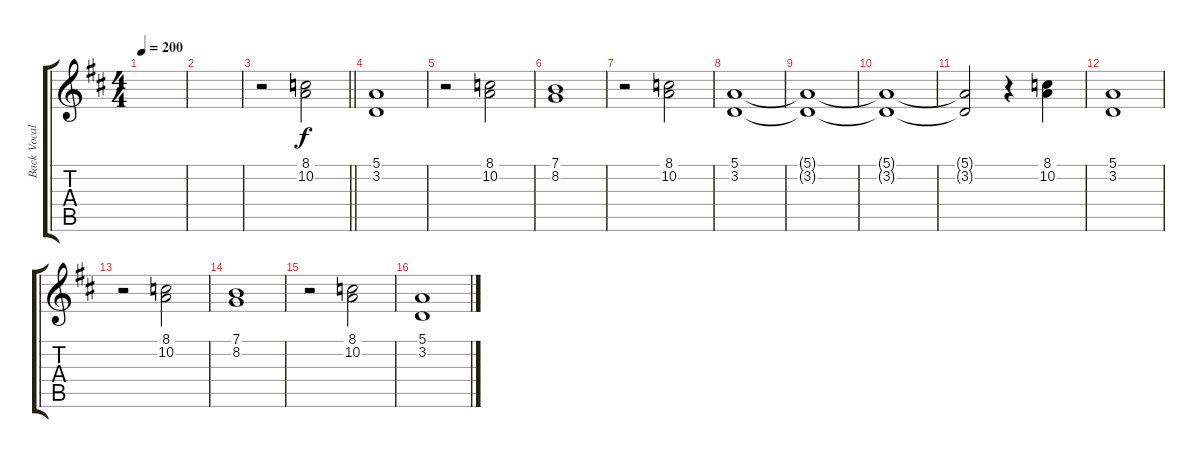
\track ("Back Vocal" "Back Vocal") {instrument choiraahs}
\staff {score tabs}
\tuning (E4 B3 G3 D3 A2 E2) {hide}
\ts (4 4)
\tempo 200
\clef g2
\ks d
|
|
\barLineRight lightlight
r.2 (8.1 10.2).2 |
(5.1 3.2).1 |
r.2 (8.1 10.2).2 |
(7.1 8.2).1 |
r.2 (8.1 10.2).2 |
(5.1 3.2).1 |
(5.1{t} 3.2{t}).1 |
(5.1{t} 3.2{t}).1 |
(5.1{t} 3.2{t}).2 r.4 (8.1 10.2).4 |
(5.1 3.2).1 |
r.2 (8.1 10.2).2 |
(7.1 8.2).1 |
r.2 (8.1 10.2).2 |
(5.1 3.2).1
